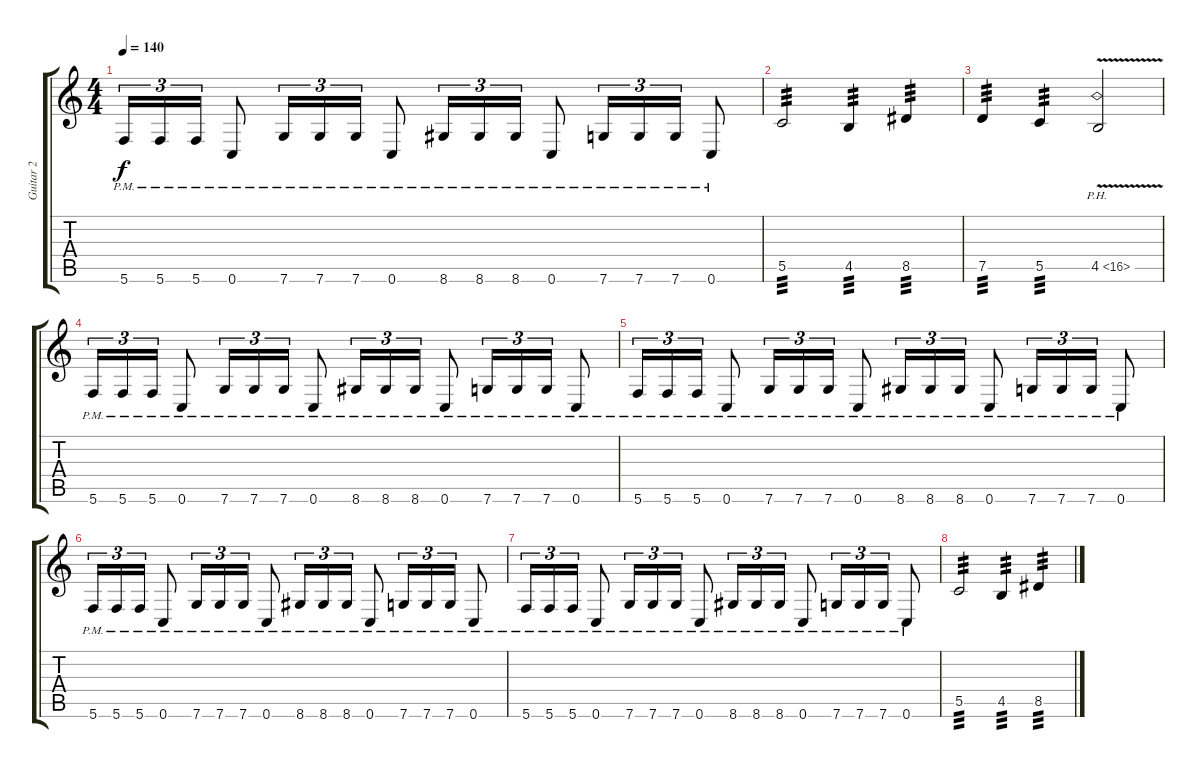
\track ("Guitar 2" "Guitar 2") {instrument distortionguitar}
\staff {score tabs}
\tuning (D4 A3 F3 C3 G2 C2) {hide}
\ts (4 4)
\tempo 140
\clef g2
\ks c
5.6{pm}.16{tu (3 2) dy f} 5.6{pm}.16{tu (3 2)} 5.6{pm}.16{tu (3 2)} 0.6{pm}.8 7.6{pm}.16{tu (3 2)} 7.6{pm}.16{tu (3 2)} 7.6{pm}.16{tu (3 2)} 0.6{pm}.8 8.6{pm}.16{tu (3 2)} 8.6{pm}.16{tu (3 2)} 8.6{pm}.16{tu (3 2)} 0.6{pm}.8 7.6{pm}.16{tu (3 2)} 7.6{pm}.16{tu (3 2)} 7.6{pm}.16{tu (3 2)} 0.6{pm}.8 |
5.5.2{tp 3} 4.5.4{tp 3} 8.5.4{tp 3} |
7.5.4{tp 3} 5.5.4{tp 3} 4.5{ph 12 v}.2{instrument guitarharmonics} |
5.6{pm}.16{tu (3 2) instrument distortionguitar} 5.6{pm}.16{tu (3 2)} 5.6{pm}.16{tu (3 2)} 0.6{pm}.8 7.6{pm}.16{tu (3 2)} 7.6{pm}.16{tu (3 2)} 7.6{pm}.16{tu (3 2)} 0.6{pm}.8 8.6{pm}.16{tu (3 2)} 8.6{pm}.16{tu (3 2)} 8.6{pm}.16{tu (3 2)} 0.6{pm}.8 7.6{pm}.16{tu (3 2)} 7.6{pm}.16{tu (3 2)} 7.6{pm}.16{tu (3 2)} 0.6{pm}.8 |
5.6{pm}.16{tu (3 2)} 5.6{pm}.16{tu (3 2)} 5.6{pm}.16{tu (3 2)} 0.6{pm}.8 7.6{pm}.16{tu (3 2)} 7.6{pm}.16{tu (3 2)} 7.6{pm}.16{tu (3 2)} 0.6{pm}.8 8.6{pm}.16{tu (3 2)} 8.6{pm}.16{tu (3 2)} 8.6{pm}.16{tu (3 2)} 0.6{pm}.8 7.6{pm}.16{tu (3 2)} 7.6{pm}.16{tu (3 2)} 7.6{pm}.16{tu (3 2)} 0.6{pm}.8 |
5.6{pm}.16{tu (3 2)} 5.6{pm}.16{tu (3 2)} 5.6{pm}.16{tu (3 2)} 0.6{pm}.8 7.6{pm}.16{tu (3 2)} 7.6{pm}.16{tu (3 2)} 7.6{pm}.16{tu (3 2)} 0.6{pm}.8 8.6{pm}.16{tu (3 2)} 8.6{pm}.16{tu (3 2)} 8.6{pm}.16{tu (3 2)} 0.6{pm}.8 7.6{pm}.16{tu (3 2)} 7.6{pm}.16{tu (3 2)} 7.6{pm}.16{tu (3 2)} 0.6{pm}.8 |
5.6{pm}.16{tu (3 2)} 5.6{pm}.16{tu (3 2)} 5.6{pm}.16{tu (3 2)} 0.6{pm}.8 7.6{pm}.16{tu (3 2)} 7.6{pm}.16{tu (3 2)} 7.6{pm}.16{tu (3 2)} 0.6{pm}.8 8.6{pm}.16{tu (3 2)} 8.6{pm}.16{tu (3 2)} 8.6{pm}.16{tu (3 2)} 0.6{pm}.8 7.6{pm}.16{tu (3 2)} 7.6{pm}.16{tu (3 2)} 7.6{pm}.16{tu (3 2)} 0.6{pm}.8 |
5.5.2{tp 3} 4.5.4{tp 3} 8.5.4{tp 3}
